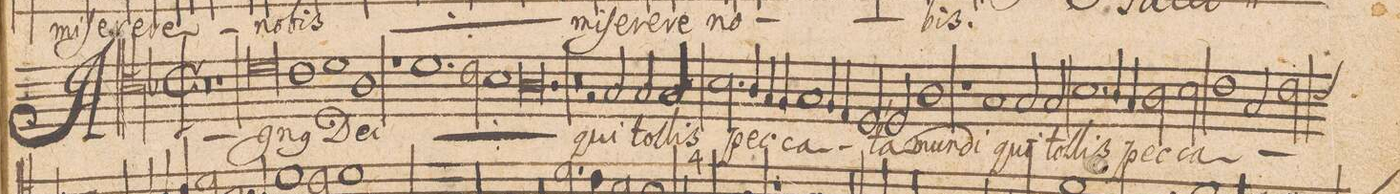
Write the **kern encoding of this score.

**kern	**text
*I"[TENOR.]	*
*clefC4	*
*k[b-]	*
*met(C|)	*
*M2/1	*
0r	.
=65-	=65-
1r	.
0d\	A-
=66-	=66-
1c\	-gn(us)
=67-	=67-
1d\	De-
1A\	-i
=68-	=68-
1r	.
*	*ij
1.d\	A-
=69-	=69-
2c\	-gnus
1B-\	De-
=70-	=70-
0.A\	-i
=71-	=71-
0r	.
=72-	=72-
2r	.
*	*Xij
2G/	qui
=73-	=73-
2G/	tol-
2G/	-lis
2.B-\	pec-
4A/	.
=74-	=74-
4G/	.
4F/	.
1G/	-ca-
4F/	.
4E/	.
=75-	=75-
2D,/	ta
2D/	mun-
1A\	-di
=76-	=76-
1r	.
1G/	qui
=77-	=77-
2G/	tol-
2G/	-llis
1.B-\	pec-
=78-	=78-
4A/	.
4G/	.
2A\	-ca-
2B-\	.
=79-	=79-
1c\	.
2G/	.
*custos:B	*
2c\	.
=80-	=80-
*-	*-
